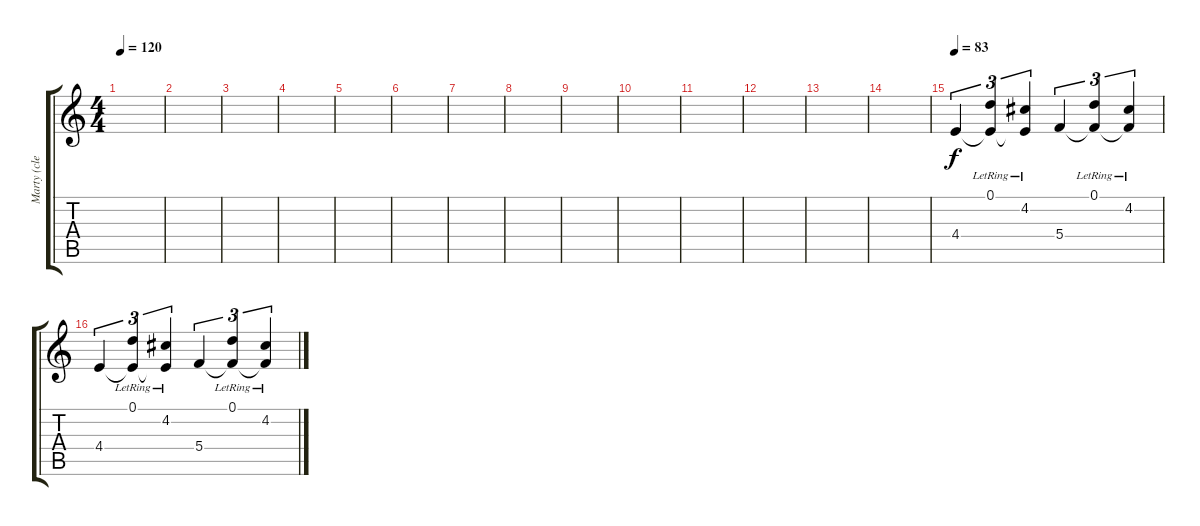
\track ("Marty (clean)" "Marty (cle") {instrument electricguitarclean}
\staff {score tabs}
\tuning (D4 A3 F3 C3 G2 D2) {hide}
\ts (4 4)
\tempo 120
\clef g2
\ks c
|
|
|
|
|
|
|
|
|
|
|
|
|
|
\tempo 83
4.4.4{tu (3 2) instrument electricguitarclean} (0.1{lr} 4.4{t}).4{tu (3 2)} (4.2{lr} 4.4{t}).4{tu (3 2)} 5.4.4{tu (3 2)} (0.1{lr} 5.4{t}).4{tu (3 2)} (4.2{lr} 5.4{t}).4{tu (3 2)} |
4.4.4{tu (3 2)} (0.1{lr} 4.4{t}).4{tu (3 2)} (4.2{lr} 4.4{t}).4{tu (3 2)} 5.4.4{tu (3 2)} (0.1{lr} 5.4{t}).4{tu (3 2)} (4.2{lr} 5.4{t}).4{tu (3 2)}
